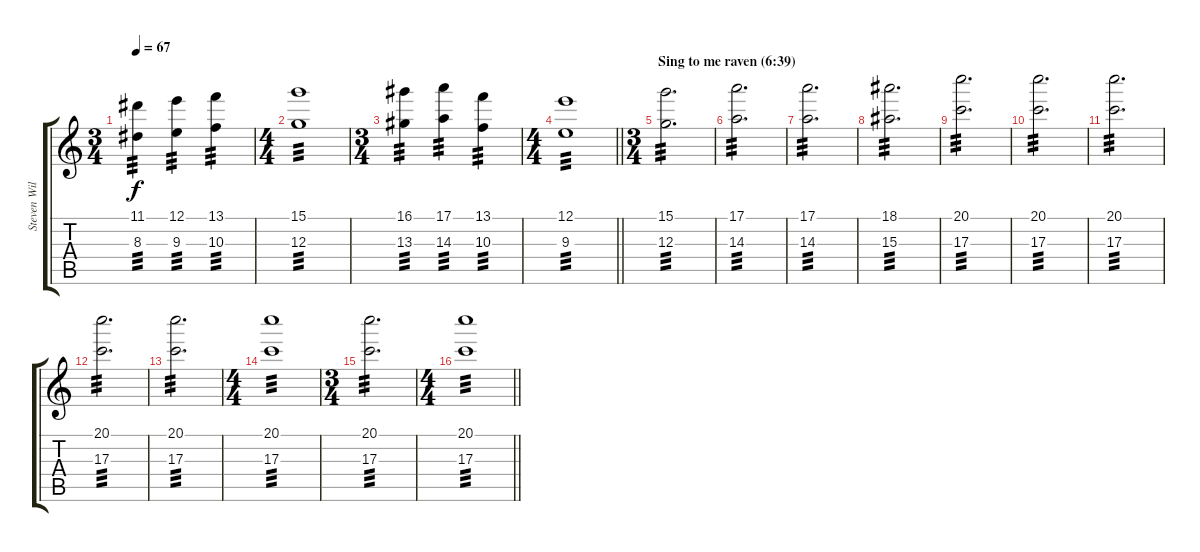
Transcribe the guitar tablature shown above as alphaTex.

\track ("Steven Wilson Guitar" "Steven Wil") {instrument distortionguitar}
\staff {score tabs}
\tuning (E4 B3 G3 D3 A2 E2) {hide}
\ts (3 4)
\tempo 67
\clef g2
\ks c
(11.1 8.3).4{tp 3 dy f} (12.1 9.3).4{tp 3} (13.1 10.3).4{tp 3} |
\ts (4 4)
(15.1 12.3).1{tp 3} |
\ts (3 4)
(16.1 13.3).4{tp 3} (17.1 14.3).4{tp 3} (13.1 10.3).4{tp 3} |
\ts (4 4)
\barLineRight lightlight
(12.1 9.3).1{tp 3} |
\ts (3 4)
\section ("" "Sing to me raven (6:39)")
(15.1 12.3).2{d tp 3} |
(17.1 14.3).2{d tp 3} |
(17.1 14.3).2{d tp 3} |
(18.1 15.3).2{d tp 3} |
(20.1 17.3).2{d tp 3} |
(20.1 17.3).2{d tp 3} |
(20.1 17.3).2{d tp 3} |
(20.1 17.3).2{d tp 3} |
(20.1 17.3).2{d tp 3} |
\ts (4 4)
(20.1 17.3).1{tp 3} |
\ts (3 4)
(20.1 17.3).2{d tp 3} |
\ts (4 4)
\barLineRight lightlight
(20.1 17.3).1{tp 3}
